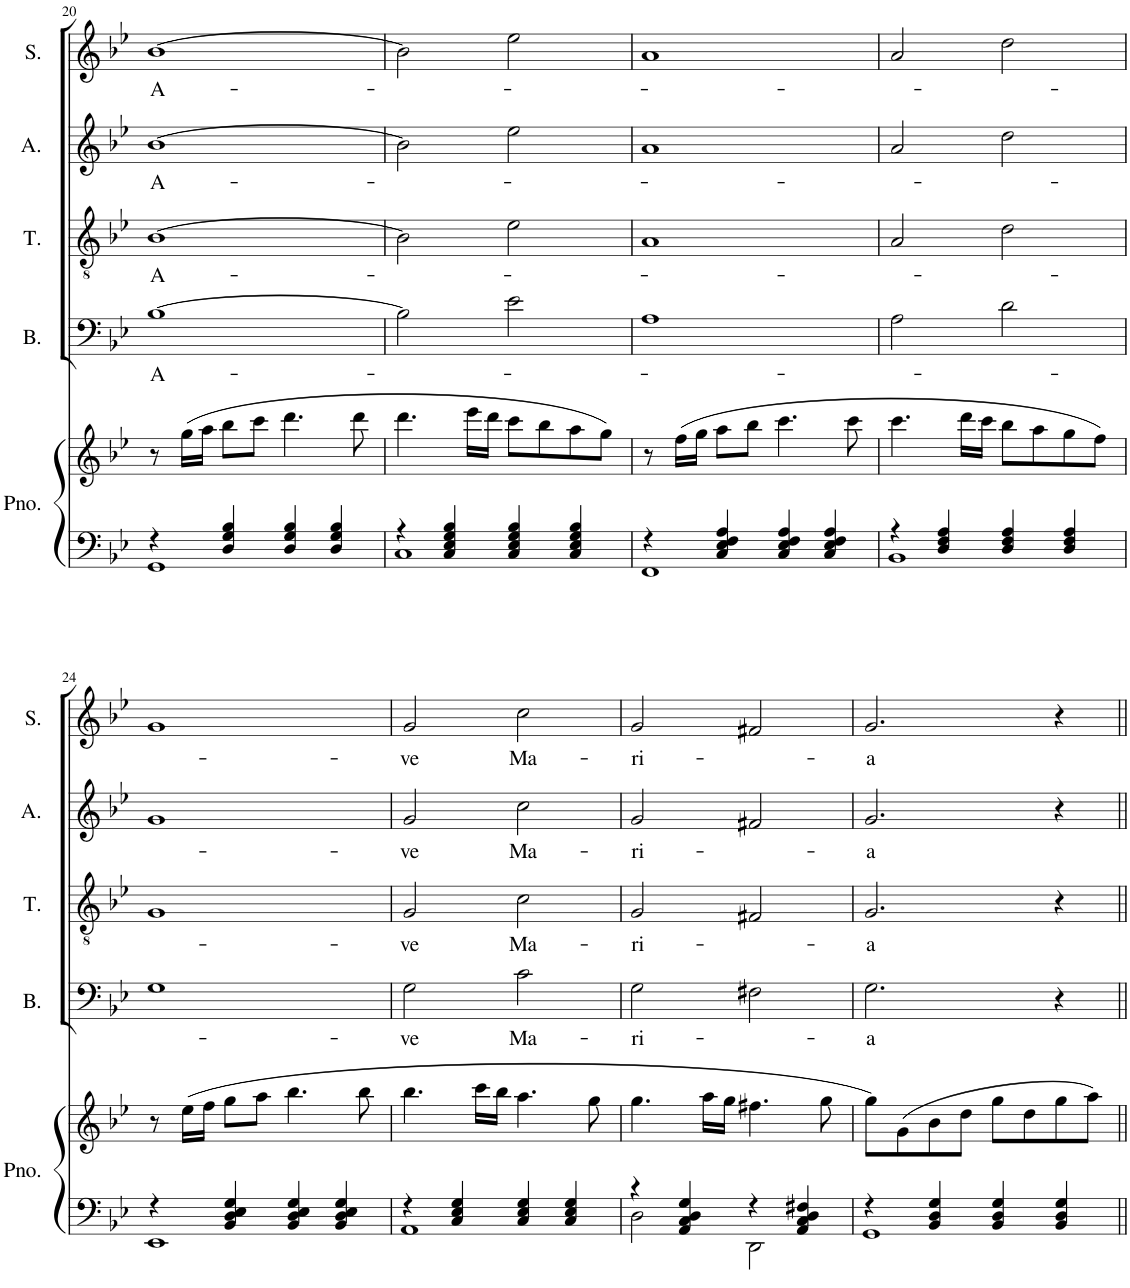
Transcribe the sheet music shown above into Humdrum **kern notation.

**kern	**kern	**kern	**text	**kern	**text	**kern	**text	**kern	**text
*part5	*part5	*part4	*part4	*part3	*part3	*part2	*part2	*part1	*part1
*staff6	*staff5	*staff4	*staff4	*staff3	*staff3	*staff2	*staff2	*staff1	*staff1
*I"Piano	*	*I"Bass	*	*I"Tenor	*	*I"Alto	*	*I"Soprano	*
*I'Pno.	*	*I'B.	*	*I'T.	*	*I'A.	*	*I'S.	*
!!LO:PB:g=z
*clefF4	*clefG2	*clefF4	*	*clefGv2	*	*clefG2	*	*clefG2	*
*k[b-e-]	*k[b-e-]	*k[b-e-]	*	*k[b-e-]	*	*k[b-e-]	*	*k[b-e-]	*
*M4/4	*M4/4	*M4/4	*	*M4/4	*	*M4/4	*	*M4/4	*
=20	=20	=20	=20	=20	=20	=20	=20	=20	=20
*^	*	*	*	*	*	*	*	*	*
!	!	!	!	!LO:LY:b	!	!LO:LY:b	!	!LO:LY:b	!	!LO:LY:b
4r	1GG	8r	[1B-	A-	[1B-	A-	[1b-	A-	[1b-	A-
.	.	(16gg\LL	.	.	.	.	.	.	.	.
.	.	16aa\JJ	.	.	.	.	.	.	.	.
4D/ 4G/ 4B-/	.	8bb-\L	.	.	.	.	.	.	.	.
.	.	8ccc\J	.	.	.	.	.	.	.	.
4D/ 4G/ 4B-/	.	4.ddd\	.	.	.	.	.	.	.	.
4D/ 4G/ 4B-/	.	.	.	.	.	.	.	.	.	.
.	.	8ddd\	.	.	.	.	.	.	.	.
=21	=21	=21	=21	=21	=21	=21	=21	=21	=21	=21
4r	1C	4.ddd\	2B-\]	.	2B-\]	.	2b-\]	.	2b-\]	.
4C/ 4E-/ 4G/ 4B-/	.	.	.	.	.	.	.	.	.	.
.	.	16eee-\LL	.	.	.	.	.	.	.	.
.	.	16ddd\JJ	.	.	.	.	.	.	.	.
4C/ 4E-/ 4G/ 4B-/	.	8ccc\L	2e-\	.	2e-\	.	2ee-\	.	2ee-\	.
.	.	8bb-\	.	.	.	.	.	.	.	.
4C/ 4E-/ 4G/ 4B-/	.	8aa\	.	.	.	.	.	.	.	.
.	.	8gg\J)	.	.	.	.	.	.	.	.
=22	=22	=22	=22	=22	=22	=22	=22	=22	=22	=22
4r	1FF	8r	1A	.	1A	.	1a	.	1a	.
.	.	(16ff\LL	.	.	.	.	.	.	.	.
.	.	16gg\JJ	.	.	.	.	.	.	.	.
4C/ 4E-/ 4F/ 4A/	.	8aa\L	.	.	.	.	.	.	.	.
.	.	8bb-\J	.	.	.	.	.	.	.	.
4C/ 4E-/ 4F/ 4A/	.	4.ccc\	.	.	.	.	.	.	.	.
4C/ 4E-/ 4F/ 4A/	.	.	.	.	.	.	.	.	.	.
.	.	8ccc\	.	.	.	.	.	.	.	.
=23	=23	=23	=23	=23	=23	=23	=23	=23	=23	=23
4r	1BB-	4.ccc\	2A\	.	2A/	.	2a/	.	2a/	.
4D/ 4F/ 4A/	.	.	.	.	.	.	.	.	.	.
.	.	16ddd\LL	.	.	.	.	.	.	.	.
.	.	16ccc\JJ	.	.	.	.	.	.	.	.
4D/ 4F/ 4A/	.	8bb-\L	2d\	.	2d\	.	2dd\	.	2dd\	.
.	.	8aa\	.	.	.	.	.	.	.	.
4D/ 4F/ 4A/	.	8gg\	.	.	.	.	.	.	.	.
.	.	8ff\J)	.	.	.	.	.	.	.	.
!!LO:LB:g=z
=24	=24	=24	=24	=24	=24	=24	=24	=24	=24	=24
4r	1EE-	8r	1G	.	1G	.	1g	.	1g	.
.	.	(16ee-\LL	.	.	.	.	.	.	.	.
.	.	16ff\JJ	.	.	.	.	.	.	.	.
4BB-/ 4D/ 4E-/ 4G/	.	8gg\L	.	.	.	.	.	.	.	.
.	.	8aa\J	.	.	.	.	.	.	.	.
4BB-/ 4D/ 4E-/ 4G/	.	4.bb-\	.	.	.	.	.	.	.	.
4BB-/ 4D/ 4E-/ 4G/	.	.	.	.	.	.	.	.	.	.
.	.	8bb-\	.	.	.	.	.	.	.	.
=25	=25	=25	=25	=25	=25	=25	=25	=25	=25	=25
!	!	!	!	!LO:LY:b	!	!LO:LY:b	!	!LO:LY:b	!	!LO:LY:b
4r	1AA	4.bb-\	2G\	ve	2G/	ve	2g/	ve	2g/	ve
4C/ 4E-/ 4G/	.	.	.	.	.	.	.	.	.	.
.	.	16ccc\LL	.	.	.	.	.	.	.	.
.	.	16bb-\JJ	.	.	.	.	.	.	.	.
!	!	!	!	!LO:LY:b	!	!LO:LY:b	!	!LO:LY:b	!	!LO:LY:b
4C/ 4E-/ 4G/	.	4.aa\	2c\	Ma-	2c\	Ma-	2cc\	Ma-	2cc\	Ma-
4C/ 4E-/ 4G/	.	.	.	.	.	.	.	.	.	.
.	.	8gg\	.	.	.	.	.	.	.	.
=26	=26	=26	=26	=26	=26	=26	=26	=26	=26	=26
!	!	!	!	!LO:LY:b	!	!LO:LY:b	!	!LO:LY:b	!	!LO:LY:b
4r	2D\	4.gg\	2G\	-ri-	2G/	-ri-	2g/	-ri-	2g/	-ri-
4AA/ 4C/ 4D/ 4G/	.	.	.	.	.	.	.	.	.	.
.	.	16aa\LL	.	.	.	.	.	.	.	.
.	.	16gg\JJ	.	.	.	.	.	.	.	.
4r	2DD\	4.ff#X\	2F#X\	.	2F#X/	.	2f#X/	.	2f#X/	.
4AA/ 4C/ 4D/ 4F#X/	.	.	.	.	.	.	.	.	.	.
.	.	8gg\	.	.	.	.	.	.	.	.
=27	=27	=27	=27	=27	=27	=27	=27	=27	=27	=27
!	!	!	!	!LO:LY:b	!	!LO:LY:b	!	!LO:LY:b	!	!LO:LY:b
4r	1GG	8gg\L)	2.G\	-a	2.G/	-a	2.g/	-a	2.g/	-a
.	.	(8g\	.	.	.	.	.	.	.	.
4BB-/ 4D/ 4G/	.	8b-\	.	.	.	.	.	.	.	.
.	.	8dd\J	.	.	.	.	.	.	.	.
4BB-/ 4D/ 4G/	.	8gg\L	.	.	.	.	.	.	.	.
.	.	8dd\	.	.	.	.	.	.	.	.
4BB-/ 4D/ 4G/	.	8gg\	4r	.	4r	.	4r	.	4r	.
.	.	8aa\J)	.	.	.	.	.	.	.	.
*v	*v	*	*	*	*	*	*	*	*	*
=||	=||	=||	=||	=||	=||	=||	=||	=||	=||
*-	*-	*-	*-	*-	*-	*-	*-	*-	*-
